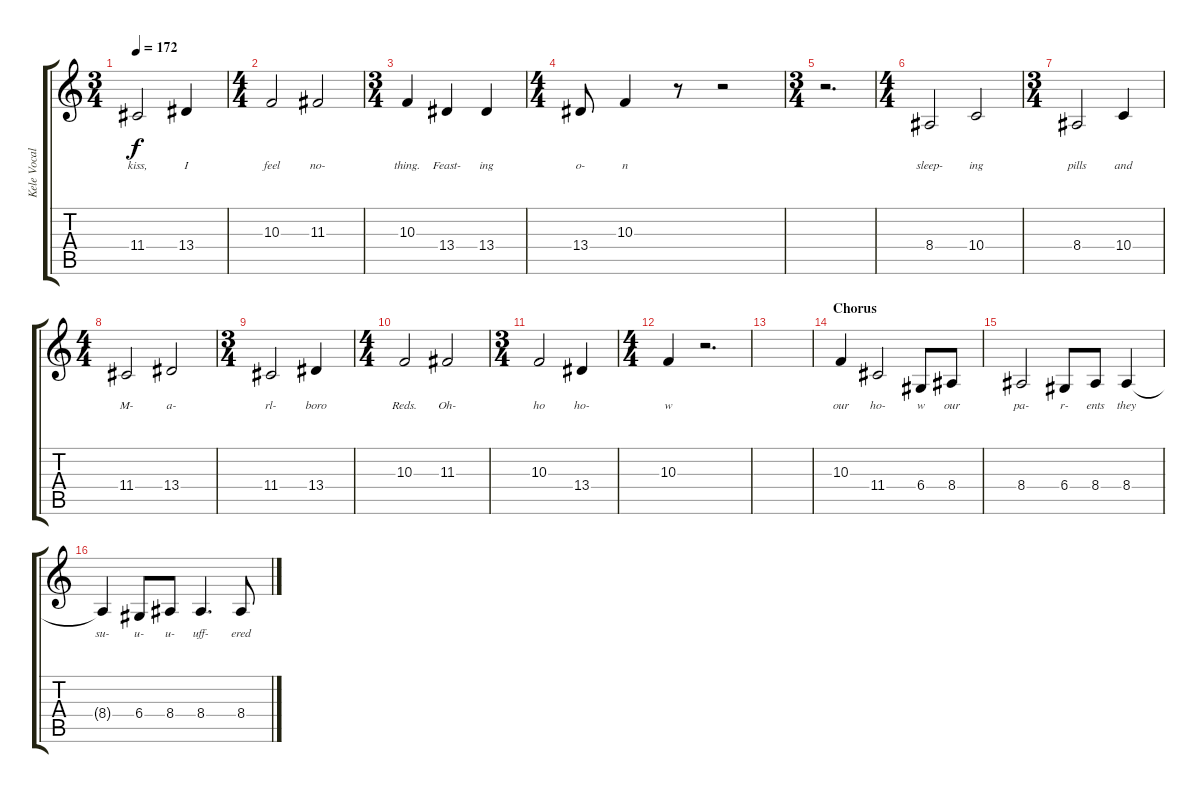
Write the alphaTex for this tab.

\track ("Kele Vocals" "Kele Vocal") {instrument tenorsax}
\staff {score tabs}
\tuning (E4 B3 G3 D3 A2 E2) {hide}
\ts (3 4)
\tempo 172
\clef g2
\ks c
11.4.2{lyrics (0 "kiss,") lyrics (1 "") lyrics (2 "") lyrics (3 "") lyrics (4 "") dy f} 13.4.4{lyrics (0 "I") lyrics (1 "") lyrics (2 "") lyrics (3 "") lyrics (4 "")} |
\ts (4 4)
10.3.2{lyrics (0 "feel") lyrics (1 "") lyrics (2 "") lyrics (3 "") lyrics (4 "")} 11.3.2{lyrics (0 "no-") lyrics (1 "") lyrics (2 "") lyrics (3 "") lyrics (4 "")} |
\ts (3 4)
10.3.4{lyrics (0 "thing.") lyrics (1 "") lyrics (2 "") lyrics (3 "") lyrics (4 "")} 13.4.4{lyrics (0 "Feast-") lyrics (1 "") lyrics (2 "") lyrics (3 "") lyrics (4 "")} 13.4.4{lyrics (0 "ing") lyrics (1 "") lyrics (2 "") lyrics (3 "") lyrics (4 "")} |
\ts (4 4)
13.4.8{lyrics (0 "o-") lyrics (1 "") lyrics (2 "") lyrics (3 "") lyrics (4 "")} 10.3.4{lyrics (0 "n") lyrics (1 "") lyrics (2 "") lyrics (3 "") lyrics (4 "")} r.8 r.2 |
\ts (3 4)
r.2{d} |
\ts (4 4)
8.4.2{lyrics (0 "sleep-") lyrics (1 "") lyrics (2 "") lyrics (3 "") lyrics (4 "")} 10.4.2{lyrics (0 "ing") lyrics (1 "") lyrics (2 "") lyrics (3 "") lyrics (4 "")} |
\ts (3 4)
8.4.2{lyrics (0 "pills") lyrics (1 "") lyrics (2 "") lyrics (3 "") lyrics (4 "")} 10.4.4{lyrics (0 "and") lyrics (1 "") lyrics (2 "") lyrics (3 "") lyrics (4 "")} |
\ts (4 4)
11.4.2{lyrics (0 "M-") lyrics (1 "") lyrics (2 "") lyrics (3 "") lyrics (4 "")} 13.4.2{lyrics (0 "a-") lyrics (1 "") lyrics (2 "") lyrics (3 "") lyrics (4 "")} |
\ts (3 4)
11.4.2{lyrics (0 "rl-") lyrics (1 "") lyrics (2 "") lyrics (3 "") lyrics (4 "")} 13.4.4{lyrics (0 "boro") lyrics (1 "") lyrics (2 "") lyrics (3 "") lyrics (4 "")} |
\ts (4 4)
10.3.2{lyrics (0 "Reds.") lyrics (1 "") lyrics (2 "") lyrics (3 "") lyrics (4 "")} 11.3.2{lyrics (0 "Oh-") lyrics (1 "") lyrics (2 "") lyrics (3 "") lyrics (4 "")} |
\ts (3 4)
10.3.2{lyrics (0 "ho") lyrics (1 "") lyrics (2 "") lyrics (3 "") lyrics (4 "")} 13.4.4{lyrics (0 "ho-") lyrics (1 "") lyrics (2 "") lyrics (3 "") lyrics (4 "")} |
\ts (4 4)
10.3.4{lyrics (0 "w") lyrics (1 "") lyrics (2 "") lyrics (3 "") lyrics (4 "")} r.2{d} |
|
\section ("" "Chorus")
10.3.4{lyrics (0 "our") lyrics (1 "") lyrics (2 "") lyrics (3 "") lyrics (4 "")} 11.4.2{lyrics (0 "ho-") lyrics (1 "") lyrics (2 "") lyrics (3 "") lyrics (4 "")} 6.4.8{lyrics (0 "w") lyrics (1 "") lyrics (2 "") lyrics (3 "") lyrics (4 "")} 8.4.8{lyrics (0 "our") lyrics (1 "") lyrics (2 "") lyrics (3 "") lyrics (4 "")} |
8.4.2{lyrics (0 "pa-") lyrics (1 "") lyrics (2 "") lyrics (3 "") lyrics (4 "")} 6.4.8{lyrics (0 "r-") lyrics (1 "") lyrics (2 "") lyrics (3 "") lyrics (4 "")} 8.4.8{lyrics (0 "ents") lyrics (1 "") lyrics (2 "") lyrics (3 "") lyrics (4 "")} 8.4.4{lyrics (0 "they") lyrics (1 "") lyrics (2 "") lyrics (3 "") lyrics (4 "")} |
8.4{t}.4{lyrics (0 "su-") lyrics (1 "") lyrics (2 "") lyrics (3 "") lyrics (4 "")} 6.4.8{lyrics (0 "u-") lyrics (1 "") lyrics (2 "") lyrics (3 "") lyrics (4 "")} 8.4.8{lyrics (0 "u-") lyrics (1 "") lyrics (2 "") lyrics (3 "") lyrics (4 "")} 8.4.4{d lyrics (0 "uff-") lyrics (1 "") lyrics (2 "") lyrics (3 "") lyrics (4 "")} 8.4.8{lyrics (0 "ered") lyrics (1 "") lyrics (2 "") lyrics (3 "") lyrics (4 "")}
